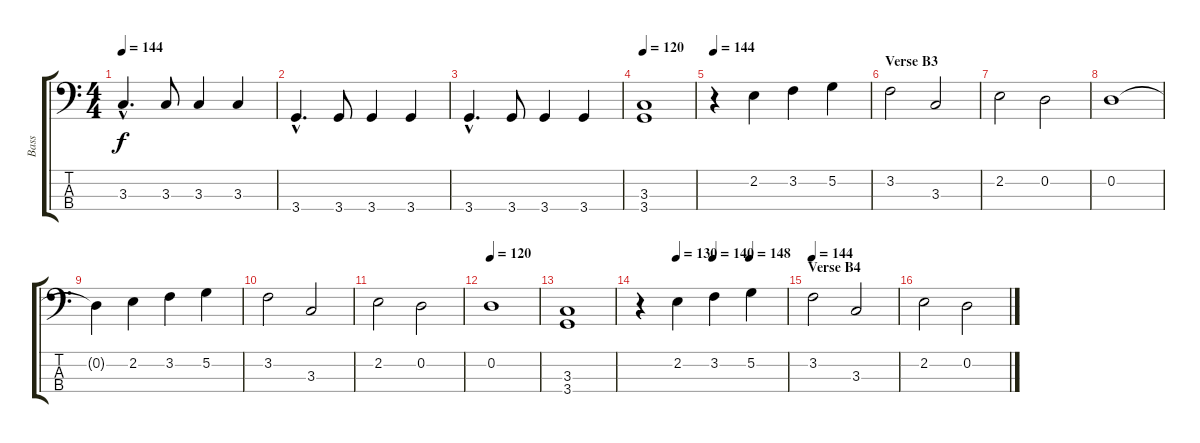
\track ("Bass" "Bass") {instrument electricbassfinger}
\staff {score tabs}
\tuning (G2 D2 A1 E1) {hide}
\ts (4 4)
\tempo 144
\clef f4
\ks c
3.3{hac}.4{d dy f} 3.3.8 3.3.4 3.3.4 |
3.4{hac}.4{d} 3.4.8 3.4.4 3.4.4 |
3.4{hac}.4{d} 3.4.8 3.4.4 3.4.4 |
\tempo 120
(3.3 3.4).1 |
\tempo 144
r.4 2.2.4 3.2.4 5.2.4 |
\section ("" "Verse B3")
3.2.2 3.3.2 |
2.2.2 0.2.2 |
0.2.1 |
0.2{t}.4 2.2.4 3.2.4 5.2.4 |
3.2.2 3.3.2 |
2.2.2 0.2.2 |
\tempo 120
0.2.1 |
(3.3 3.4).1 |
\tempo (130 0.25)
\tempo (140 0.5)
\tempo (148 0.75)
r.4 2.2.4 3.2.4 5.2.4 |
\section ("" "Verse B4")
\tempo 144
3.2.2 3.3.2 |
2.2.2 0.2.2
